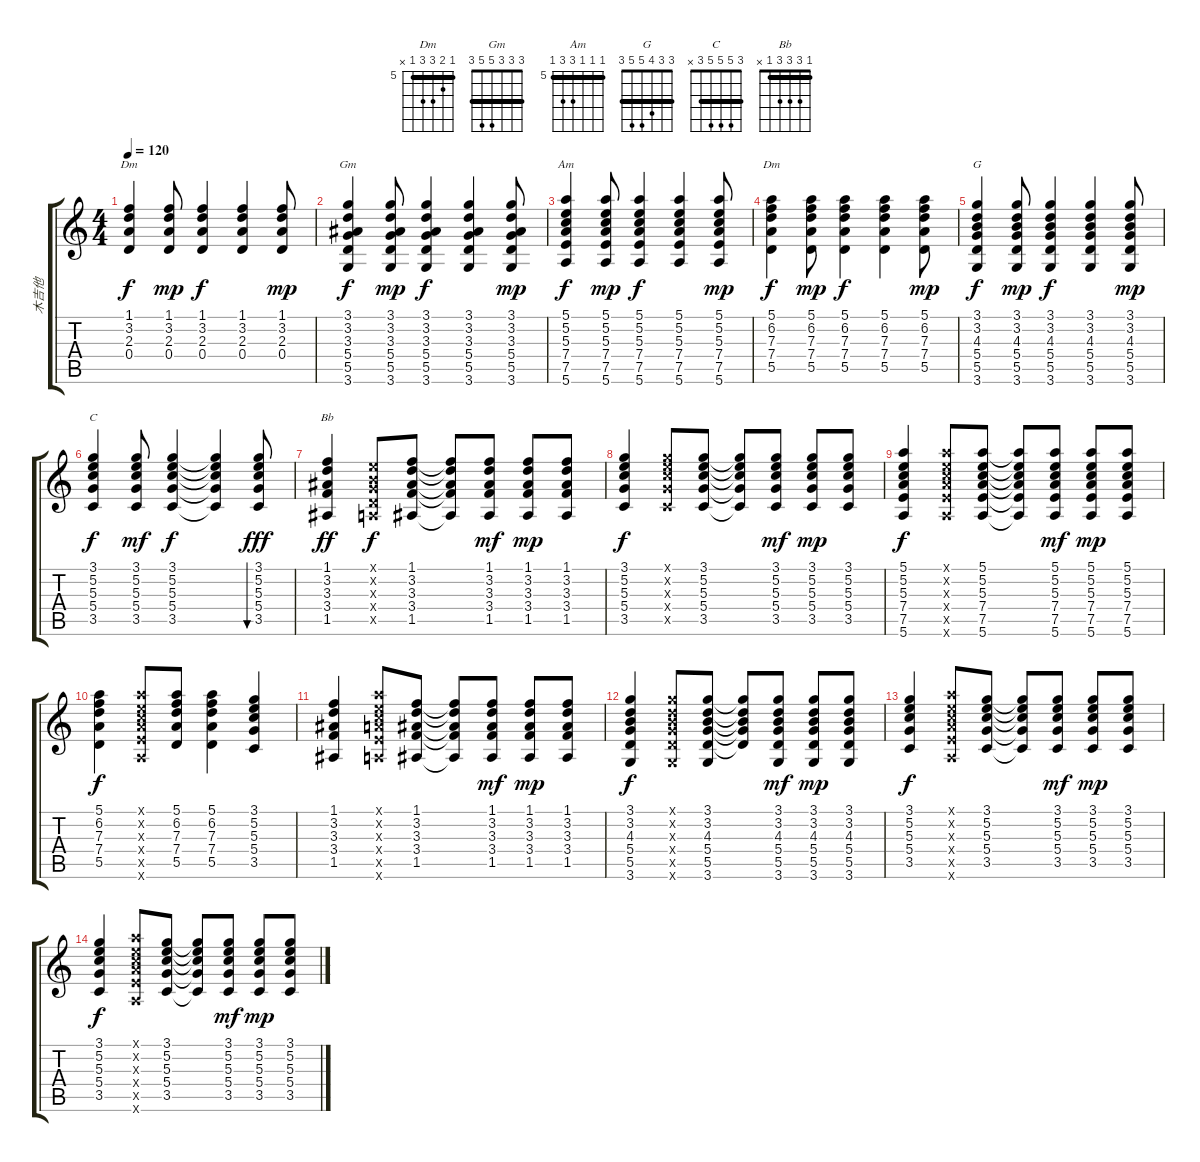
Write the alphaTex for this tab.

\track ("木吉他" "木吉他") {instrument acousticguitarsteel}
\staff {score tabs}
\tuning (E4 B3 G3 D3 A2 E2) {hide}
\chord ("Dm" 1 3 2 0 x x)
\chord ("Gm" 3 3 3 5 5 3) {barre 3}
\chord ("Am" 5 5 5 7 7 5) {firstfret 5 barre 5}
\chord ("Dm" 5 6 7 7 5 x) {firstfret 5 barre 5}
\chord ("G" 3 3 4 5 5 3) {barre 3}
\chord ("C" 3 5 5 5 3 x) {barre 3}
\chord ("Bb" 1 3 3 3 1 x) {barre 1}
\ts (4 4)
\tempo 120
\clef g2
\ks c
(1.1 3.2 2.3 0.4).4{ch "Dm" dy f} (1.1 3.2 2.3 0.4).8{dy mp} (1.1 3.2 2.3 0.4).4{dy f} (1.1 3.2 2.3 0.4).4 (1.1 3.2 2.3 0.4).8{dy mp} |
(3.1 3.2 3.3 5.4 5.5 3.6).4{ch "Gm" dy f} (3.1 3.2 3.3 5.4 5.5 3.6).8{dy mp} (3.1 3.2 3.3 5.4 5.5 3.6).4{dy f} (3.1 3.2 3.3 5.4 5.5 3.6).4 (3.1 3.2 3.3 5.4 5.5 3.6).8{dy mp} |
(5.1 5.2 5.3 7.4 7.5 5.6).4{ch "Am" dy f} (5.1 5.2 5.3 7.4 7.5 5.6).8{dy mp} (5.1 5.2 5.3 7.4 7.5 5.6).4{dy f} (5.1 5.2 5.3 7.4 7.5 5.6).4 (5.1 5.2 5.3 7.4 7.5 5.6).8{dy mp} |
(5.1 6.2 7.3 7.4 5.5).4{ch "Dm" dy f} (5.1 6.2 7.3 7.4 5.5).8{dy mp} (5.1 6.2 7.3 7.4 5.5).4{dy f} (5.1 6.2 7.3 7.4 5.5).4 (5.1 6.2 7.3 7.4 5.5).8{dy mp} |
(3.1 3.2 4.3 5.4 5.5 3.6).4{ch "G" dy f} (3.1 3.2 4.3 5.4 5.5 3.6).8{dy mp} (3.1 3.2 4.3 5.4 5.5 3.6).4{dy f} (3.1 3.2 4.3 5.4 5.5 3.6).4 (3.1 3.2 4.3 5.4 5.5 3.6).8{dy mp} |
(3.1 5.2 5.3 5.4 3.5).4{ch "C" dy f} (3.1 5.2 5.3 5.4 3.5).8{dy mf} (3.1 5.2 5.3 5.4 3.5).4{dy f} (3.1{t} 5.2{t} 5.3{t} 5.4{t} 3.5{t}).4 (3.1 5.2 5.3 5.4 3.5).8{bu 480 dy fff} |
(1.1 3.2 3.3 3.4 1.5).4{ch "Bb" dy ff} (0.1{x} 0.2{x} 0.3{x} 0.4{x} 0.5{x}).8{dy f} (1.1 3.2 3.3 3.4 1.5).8 (1.1{t} 3.2{t} 3.3{t} 3.4{t} 1.5{t}).8 (1.1 3.2 3.3 3.4 1.5).8{dy mf} (1.1 3.2 3.3 3.4 1.5).8{dy mp} (1.1 3.2 3.3 3.4 1.5).8 |
(3.1 5.2 5.3 5.4 3.5).4{dy f} (3.1{x} 5.2{x} 5.3{x} 5.4{x} 3.5{x}).8 (3.1 5.2 5.3 5.4 3.5).8 (3.1{t} 5.2{t} 5.3{t} 5.4{t} 3.5{t}).8 (3.1 5.2 5.3 5.4 3.5).8{dy mf} (3.1 5.2 5.3 5.4 3.5).8{dy mp} (3.1 5.2 5.3 5.4 3.5).8 |
(5.1 5.2 5.3 7.4 7.5 5.6).4{dy f} (5.1{x} 5.2{x} 5.3{x} 7.4{x} 7.5{x} 5.6{x}).8 (5.1 5.2 5.3 7.4 7.5 5.6).8 (5.1{t} 5.2{t} 5.3{t} 7.4{t} 7.5{t} 5.6{t}).8 (5.1 5.2 5.3 7.4 7.5 5.6).8{dy mf} (5.1 5.2 5.3 7.4 7.5 5.6).8{dy mp} (5.1 5.2 5.3 7.4 7.5 5.6).8 |
(5.1 6.2 7.3 7.4 5.5).4{dy f} (5.1{x} 5.2{x} 5.3{x} 7.4{x} 7.5{x} 5.6{x}).8 (5.1 6.2 7.3 7.4 5.5).8 (5.1 6.2 7.3 7.4 5.5).4 (3.1 5.2 5.3 5.4 3.5).4 |
(1.1 3.2 3.3 3.4 1.5).4 (5.1{x} 5.2{x} 5.3{x} 7.4{x} 7.5{x} 5.6{x}).8 (1.1 3.2 3.3 3.4 1.5).8 (1.1{t} 3.2{t} 3.3{t} 3.4{t} 1.5{t}).8 (1.1 3.2 3.3 3.4 1.5).8{dy mf} (1.1 3.2 3.3 3.4 1.5).8{dy mp} (1.1 3.2 3.3 3.4 1.5).8 |
(3.1 3.2 4.3 5.4 5.5 3.6).4{dy f} (3.1{x} 3.2{x} 4.3{x} 5.4{x} 5.5{x} 3.6{x}).8 (3.1 3.2 4.3 5.4 5.5 3.6).8 (3.1{t} 3.2{t} 4.3{t} 5.4{t} 5.5{t}).8 (3.1 3.2 4.3 5.4 5.5 3.6).8{dy mf} (3.1 3.2 4.3 5.4 5.5 3.6).8{dy mp} (3.1 3.2 4.3 5.4 5.5 3.6).8 |
(3.1 5.2 5.3 5.4 3.5).4{dy f} (5.1{x} 5.2{x} 5.3{x} 7.4{x} 7.5{x} 5.6{x}).8 (3.1 5.2 5.3 5.4 3.5).8 (3.1{t} 5.2{t} 5.3{t} 5.4{t} 3.5{t}).8 (3.1 5.2 5.3 5.4 3.5).8{dy mf} (3.1 5.2 5.3 5.4 3.5).8{dy mp} (3.1 5.2 5.3 5.4 3.5).8 |
(3.1 5.2 5.3 5.4 3.5).4{dy f} (5.1{x} 5.2{x} 5.3{x} 7.4{x} 7.5{x} 5.6{x}).8 (3.1 5.2 5.3 5.4 3.5).8 (3.1{t} 5.2{t} 5.3{t} 5.4{t} 3.5{t}).8 (3.1 5.2 5.3 5.4 3.5).8{dy mf} (3.1 5.2 5.3 5.4 3.5).8{dy mp} (3.1 5.2 5.3 5.4 3.5).8
